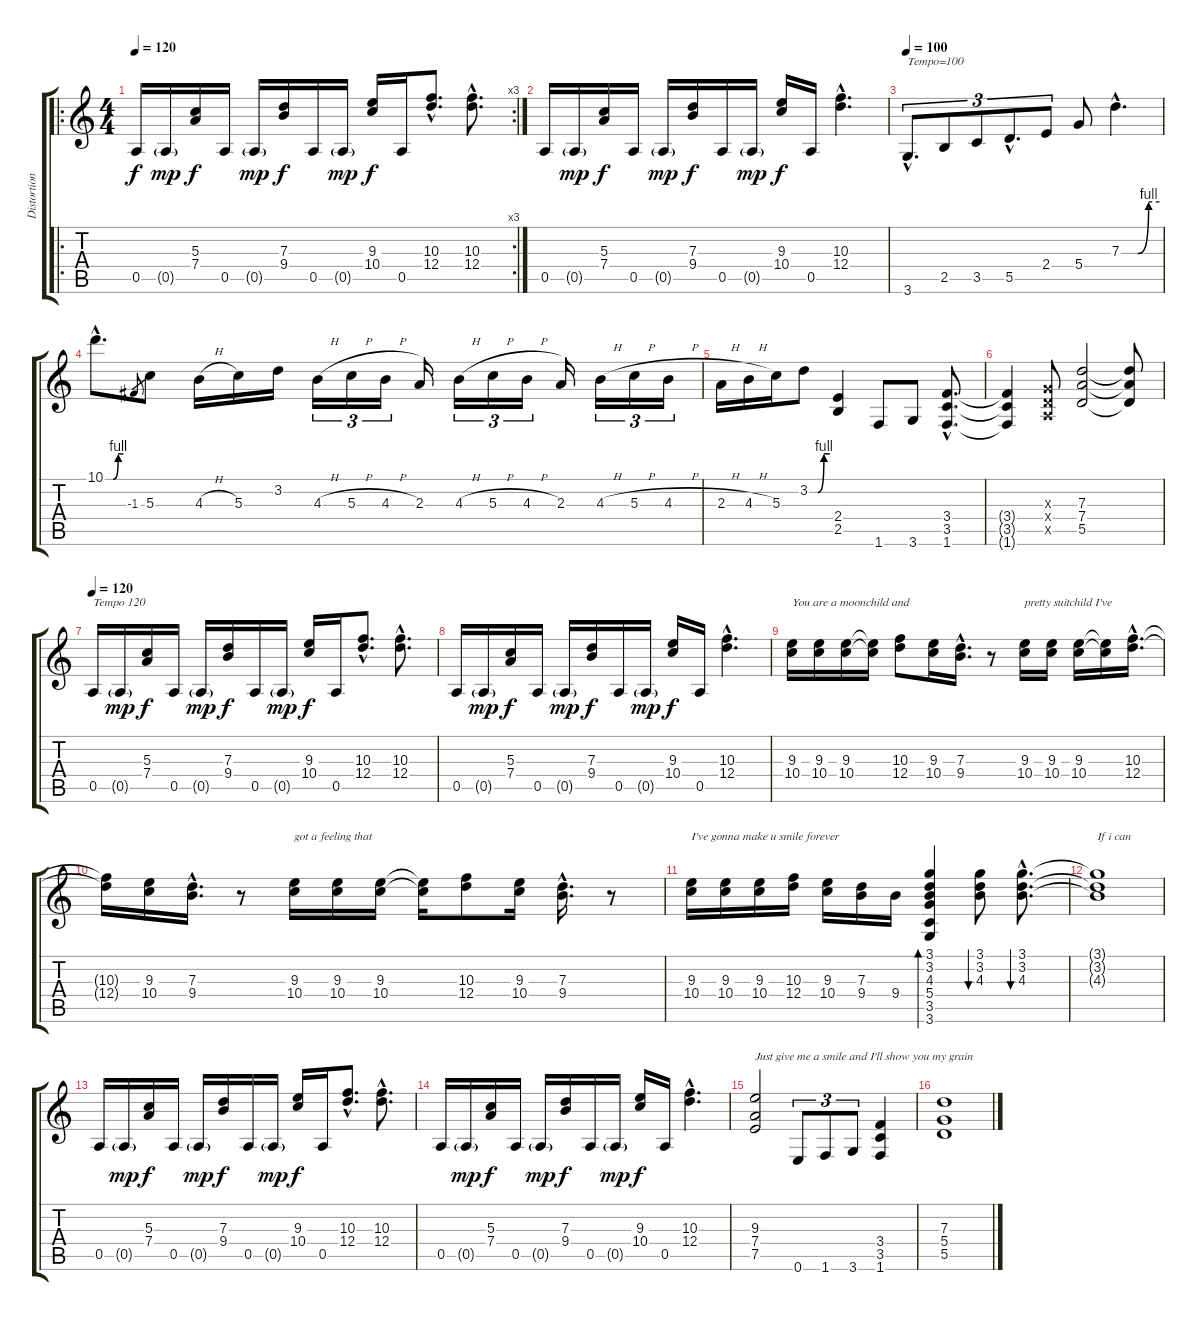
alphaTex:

\track ("Distortion" "Distortion") {instrument distortionguitar}
\staff {score tabs}
\tuning (E4 B3 G3 D3 A2 E2) {hide}
\ro
\rc 3
\ts (4 4)
\tempo 120
\clef g2
\ks c
0.5.16{dy f instrument distortionguitar} 0.5{g}.16{dy mp} (5.3 7.4).16{dy f} 0.5.16 0.5{g}.16{dy mp} (7.3 9.4).16{dy f} 0.5.16 0.5{g}.16{dy mp} (9.3 10.4).16{dy f} 0.5.16 (10.3{hac} 12.4{hac}).8{d} (10.3{hac} 12.4{hac}).8{d} |
0.5.16 0.5{g}.16{dy mp} (5.3 7.4).16{dy f} 0.5.16 0.5{g}.16{dy mp} (7.3 9.4).16{dy f} 0.5.16 0.5{g}.16{dy mp} (9.3 10.4).16{dy f} 0.5.16 (10.3{hac} 12.4{hac}).4{d} |
\tempo 100
3.6{hac}.8{d tu (3 2) txt "Tempo=100"} 2.5.8{tu (3 2)} 3.5.8{tu (3 2)} 5.5{hac}.8{d tu (3 2)} 2.4.8{tu (3 2)} 5.4.8 7.3{be (custom 0 0 26 0 43 4 60 4) hac}.4{d} |
10.1{be (custom 0 0 26 0 43 4 60 4) hac}.8{d} -1.3.8{gr} 5.3.8 4.3{h}.16 5.3.16 3.2.16 4.3{h}.16{tu (3 2)} 5.3{h}.16{tu (3 2)} 4.3{h}.16{tu (3 2)} 2.3.16 4.3{h}.16{tu (3 2)} 5.3{h}.16{tu (3 2)} 4.3{h}.16{tu (3 2)} 2.3.16 4.3{h}.16{tu (3 2)} 5.3{h}.16{tu (3 2)} 4.3{h}.16{tu (3 2)} |
2.3{h}.16 4.3{h}.16 5.3.16 3.2{be (custom 0 0 24 0 42 4 60 4)}.8 (2.4 2.5).4 1.6.8 3.6.8 (3.4{hac} 3.5{hac} 1.6{hac}).8{d} |
(3.4{t} 3.5{t} 1.6{t}).4 (0.3{x} 0.4{x} 0.5{x}).8 (7.3 7.4 5.5).2 (7.3{t} 7.4{t} 5.5{t}).8 |
\tempo 120
0.5.16{txt "Tempo 120"} 0.5{g}.16{dy mp} (5.3 7.4).16{dy f} 0.5.16 0.5{g}.16{dy mp} (7.3 9.4).16{dy f} 0.5.16 0.5{g}.16{dy mp} (9.3 10.4).16{dy f} 0.5.16 (10.3{hac} 12.4{hac}).8{d} (10.3{hac} 12.4{hac}).8{d} |
0.5.16 0.5{g}.16{dy mp} (5.3 7.4).16{dy f} 0.5.16 0.5{g}.16{dy mp} (7.3 9.4).16{dy f} 0.5.16 0.5{g}.16{dy mp} (9.3 10.4).16{dy f} 0.5.16 (10.3{hac} 12.4{hac}).4{d} |
(9.3 10.4).16{txt "You are a moonchild and" volume 8} (9.3 10.4).16 (9.3 10.4).16 (9.3{t} 10.4{t}).16 (10.3 12.4).8 (9.3 10.4).16 (7.3{hac} 9.4{hac}).16{d} r.8 (9.3 10.4).16{txt "pretty suitchild I've"} (9.3 10.4).16 (9.3 10.4).16 (9.3{t} 10.4{t}).16 (10.3{hac} 12.4{hac}).16{d} |
(10.3{t} 12.4{t}).16 (9.3 10.4).16 (7.3{hac} 9.4{hac}).16{d} r.8 (9.3 10.4).16{txt "got a feeling that"} (9.3 10.4).16 (9.3 10.4).16 (9.3{t} 10.4{t}).16 (10.3 12.4).8 (9.3 10.4).16 (7.3{hac} 9.4{hac}).16{d} r.8 |
(9.3 10.4).16{txt "I've gonna make u smile forever"} (9.3 10.4).16 (9.3 10.4).16 (10.3 12.4).16 (9.3 10.4).16 (7.3 9.4).16 9.4.16 (3.1 3.2 4.3 5.4 3.5 3.6).4{bd 60} (3.1 3.2 4.3).8{bu 120} (3.1{hac} 3.2{hac} 4.3{hac}).8{d bu 120} |
(3.1{t} 3.2{t} 4.3{t}).1{txt "If i can"} |
0.5.16{volume 13} 0.5{g}.16{dy mp} (5.3 7.4).16{dy f} 0.5.16 0.5{g}.16{dy mp} (7.3 9.4).16{dy f} 0.5.16 0.5{g}.16{dy mp} (9.3 10.4).16{dy f} 0.5.16 (10.3{hac} 12.4{hac}).8{d} (10.3{hac} 12.4{hac}).8{d} |
0.5.16 0.5{g}.16{dy mp} (5.3 7.4).16{dy f} 0.5.16 0.5{g}.16{dy mp} (7.3 9.4).16{dy f} 0.5.16 0.5{g}.16{dy mp} (9.3 10.4).16{dy f} 0.5.16 (10.3{hac} 12.4{hac}).4{d} |
(9.3 7.4 7.5).2{txt "Just give me a smile and I'll show you my grain" volume 9} 0.6.8{tu (3 2)} 1.6.8{tu (3 2)} 3.6.8{tu (3 2)} (3.4 3.5 1.6).4 |
(7.3 5.4 5.5).1
